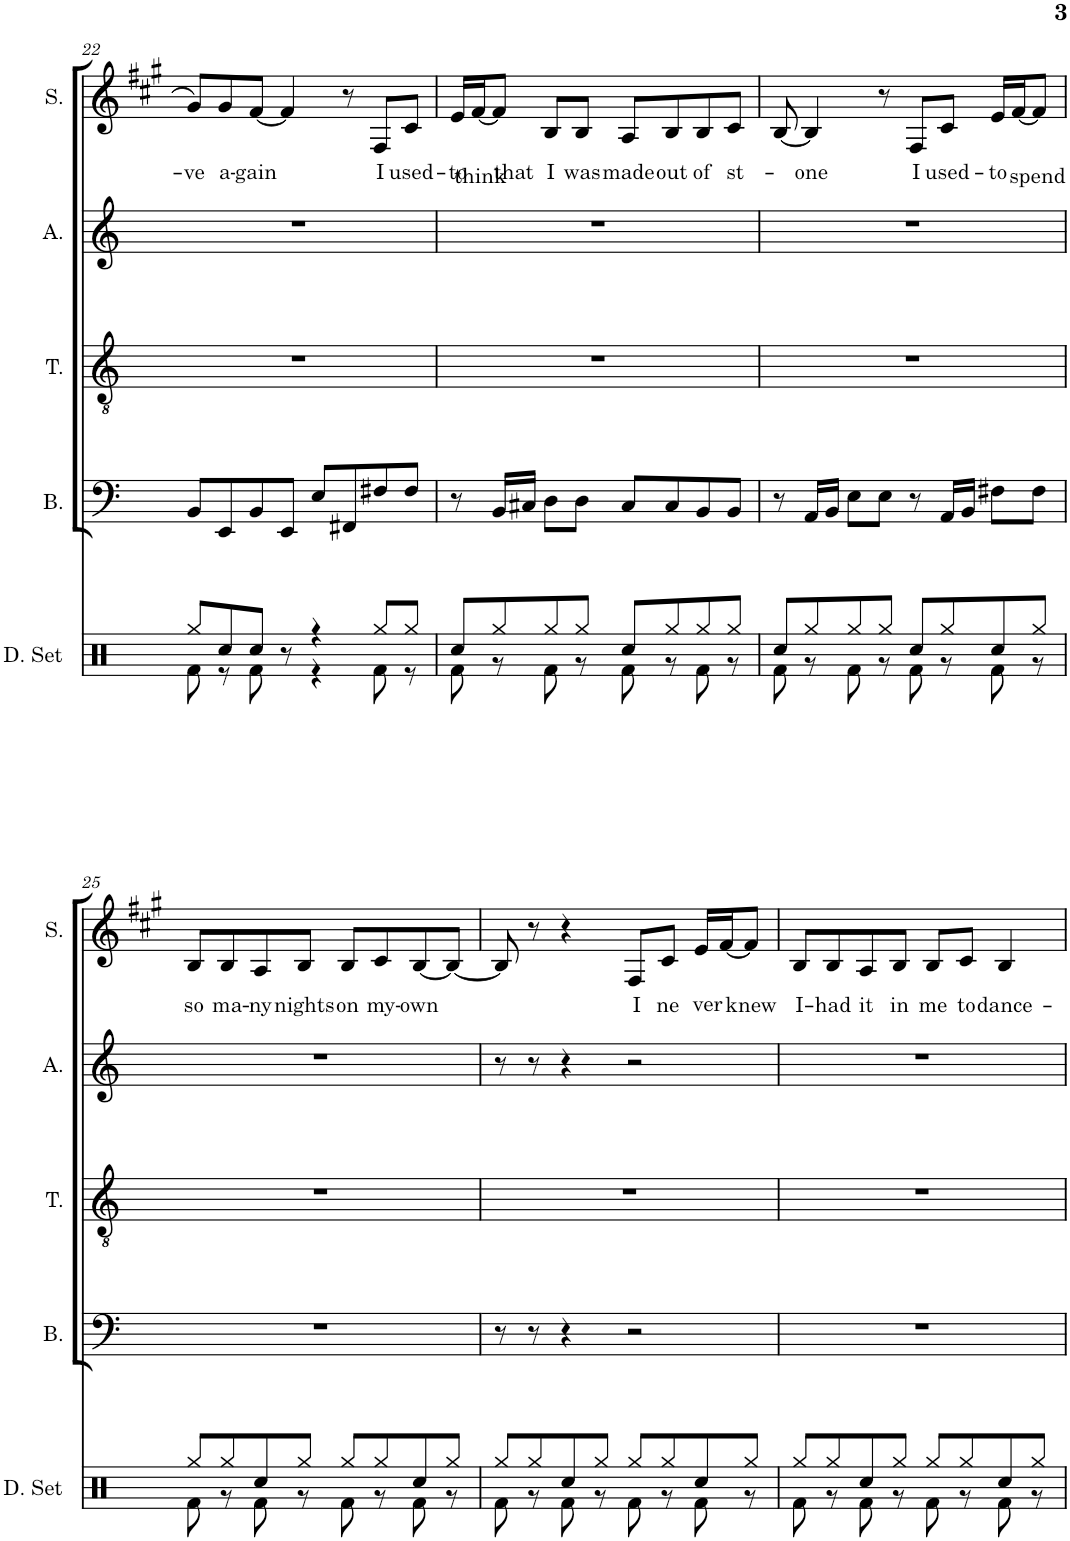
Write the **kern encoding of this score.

**kern	**kern	**kern	**kern	**kern	**text	**text
*part5	*part4	*part3	*part2	*part1	*part1	*part1
*staff5	*staff4	*staff3	*staff2	*staff1	*staff1	*staff1
*I"Drumset	*I"Bass	*I"Tenor	*I"Alto	*I"Soprano	*	*
*I'D. Set	*I'B.	*I'T.	*I'A.	*I'S.	*	*
!!LO:PB:g=z
*clefX	*clefF4	*clefGv2	*clefG2	*clefG2	*	*
*k[]	*k[]	*k[]	*k[]	*k[f#c#g#]	*	*
*M4/4	*M4/4	*M4/4	*M4/4	*M4/4	*	*
=22	=22	=22	=22	=22	=22	=22
*^	*	*	*	*	*	*
!	!	!	!	!	!	!LO:LY:b	!
8Rgg/L	8Rf\	8BB/L	1r	1r	8g#/L	-ve	.
!	!	!	!	!	!	!LO:LY:b	!
8Rcc/	8r	8EE/	.	.	8g#/	-a-	.
!	!	!	!	!	!	!LO:LY:b	!
8Rcc/J	8Rf\	8BB/	.	.	[8f#/J	gain	.
8r	8ryy	8EE/J	.	.	4f#/]	.	.
4r	4r	8E/L	.	.	.	.	.
.	.	8FF#X/	.	.	8r	.	.
!	!	!	!	!	!	!LO:LY:b	!
8Rgg/L	8Rf\	8F#X/	.	.	8F#/L	I	.
!	!	!	!	!	!	!LO:LY:b	!
8Rgg/J	8r	8F#/J	.	.	8c#/J	used-	.
=23	=23	=23	=23	=23	=23	=23	=23
!	!	!	!	!	!	!LO:LY:b	!
8Rcc/L	8Rf\	8r	1r	1r	16e/LL	-to	.
!	!	!	!	!	!	!LO:LY:b	!LO:LY:b
.	.	.	.	.	[16f#/J	that	think
8Rgg/	8r	16BB/LL	.	.	8f#/J]	.	.
.	.	16C#X/JJ	.	.	.	.	.
!	!	!	!	!	!	!LO:LY:b	!
8Rgg/	8Rf\	8D\L	.	.	8B/L	I	.
!	!	!	!	!	!	!LO:LY:b	!
8Rgg/J	8r	8D\J	.	.	8B/J	was	.
!	!	!	!	!	!	!LO:LY:b	!
8Rcc/L	8Rf\	8C#/L	.	.	8A/L	made	.
!	!	!	!	!	!	!LO:LY:b	!
8Rgg/	8r	8C#/	.	.	8B/	out	.
!	!	!	!	!	!	!LO:LY:b	!
8Rgg/	8Rf\	8BB/	.	.	8B/	of	.
!	!	!	!	!	!	!LO:LY:b	!
8Rgg/J	8r	8BB/J	.	.	8c#/J	st-	.
=24	=24	=24	=24	=24	=24	=24	=24
8Rcc/L	8Rf\	8r	1r	1r	[8B/	.	.
!	!	!	!	!	!	!LO:LY:b	!
8Rgg/	8r	16AA/LL	.	.	4B/]	-one	.
.	.	16BB/JJ	.	.	.	.	.
8Rgg/	8Rf\	8E\L	.	.	.	.	.
8Rgg/J	8r	8E\J	.	.	8r	.	.
!	!	!	!	!	!	!LO:LY:b	!
8Rcc/L	8Rf\	8r	.	.	8F#/L	I	.
!	!	!	!	!	!	!LO:LY:b	!
8Rgg/	8r	16AA/LL	.	.	8c#/J	used-	.
.	.	16BB/JJ	.	.	.	.	.
!	!	!	!	!	!	!LO:LY:b	!
8Rcc/	8Rf\	8F#X\L	.	.	16e/LL	-to	.
!	!	!	!	!	!	!	!LO:LY:b
.	.	.	.	.	[16f#/J	.	spend
8Rgg/J	8r	8F#\J	.	.	8f#/J]	.	.
!!LO:LB:g=z
=25	=25	=25	=25	=25	=25	=25	=25
!	!	!	!	!	!	!LO:LY:b	!
8Rgg/L	8Rf\	1r	1r	1r	8B/L	so	.
!	!	!	!	!	!	!LO:LY:b	!
8Rgg/	8r	.	.	.	8B/	ma-	.
!	!	!	!	!	!	!LO:LY:b	!
8Rcc/	8Rf\	.	.	.	8A/	-ny	.
!	!	!	!	!	!	!LO:LY:b	!
8Rgg/J	8r	.	.	.	8B/J	nights	.
!	!	!	!	!	!	!LO:LY:b	!
8Rgg/L	8Rf\	.	.	.	8B/L	on	.
!	!	!	!	!	!	!LO:LY:b	!
8Rgg/	8r	.	.	.	8c#/	my-	.
!	!	!	!	!	!	!LO:LY:b	!
8Rcc/	8Rf\	.	.	.	[8B/	own	.
8Rgg/J	8r	.	.	.	8B/J_	.	.
=26	=26	=26	=26	=26	=26	=26	=26
8Rgg/L	8Rf\	8r	1r	8r	8B/]	.	.
8Rgg/	8r	8r	.	8r	8r	.	.
8Rcc/	8Rf\	4r	.	4r	4r	.	.
8Rgg/J	8r	.	.	.	.	.	.
!	!	!	!	!	!	!LO:LY:b	!
8Rgg/L	8Rf\	2r	.	2r	8F#/L	I	.
!	!	!	!	!	!	!LO:LY:b	!
8Rgg/	8r	.	.	.	8c#/J	ne	.
!	!	!	!	!	!	!LO:LY:b	!
8Rcc/	8Rf\	.	.	.	16e/LL	ver	.
.	.	.	.	.	[16f#/J	.	.
!	!	!	!	!	!	!LO:LY:b	!
8Rgg/J	8r	.	.	.	8f#/J]	knew	.
=27	=27	=27	=27	=27	=27	=27	=27
!	!	!	!	!	!	!LO:LY:b	!
8Rgg/L	8Rf\	1r	1r	1r	8B/L	I-	.
!	!	!	!	!	!	!LO:LY:b	!
8Rgg/	8r	.	.	.	8B/	-had	.
!	!	!	!	!	!	!LO:LY:b	!
8Rcc/	8Rf\	.	.	.	8A/	it	.
!	!	!	!	!	!	!LO:LY:b	!
8Rgg/J	8r	.	.	.	8B/J	in	.
!	!	!	!	!	!	!LO:LY:b	!
8Rgg/L	8Rf\	.	.	.	8B/L	me	.
!	!	!	!	!	!	!LO:LY:b	!
8Rgg/	8r	.	.	.	8c#/J	to	.
!	!	!	!	!	!	!LO:LY:b	!
8Rcc/	8Rf\	.	.	.	4B/	dance-	.
8Rgg/J	8r	.	.	.	.	.	.
*v	*v	*	*	*	*	*	*
=	=	=	=	=	=	=
*-	*-	*-	*-	*-	*-	*-
